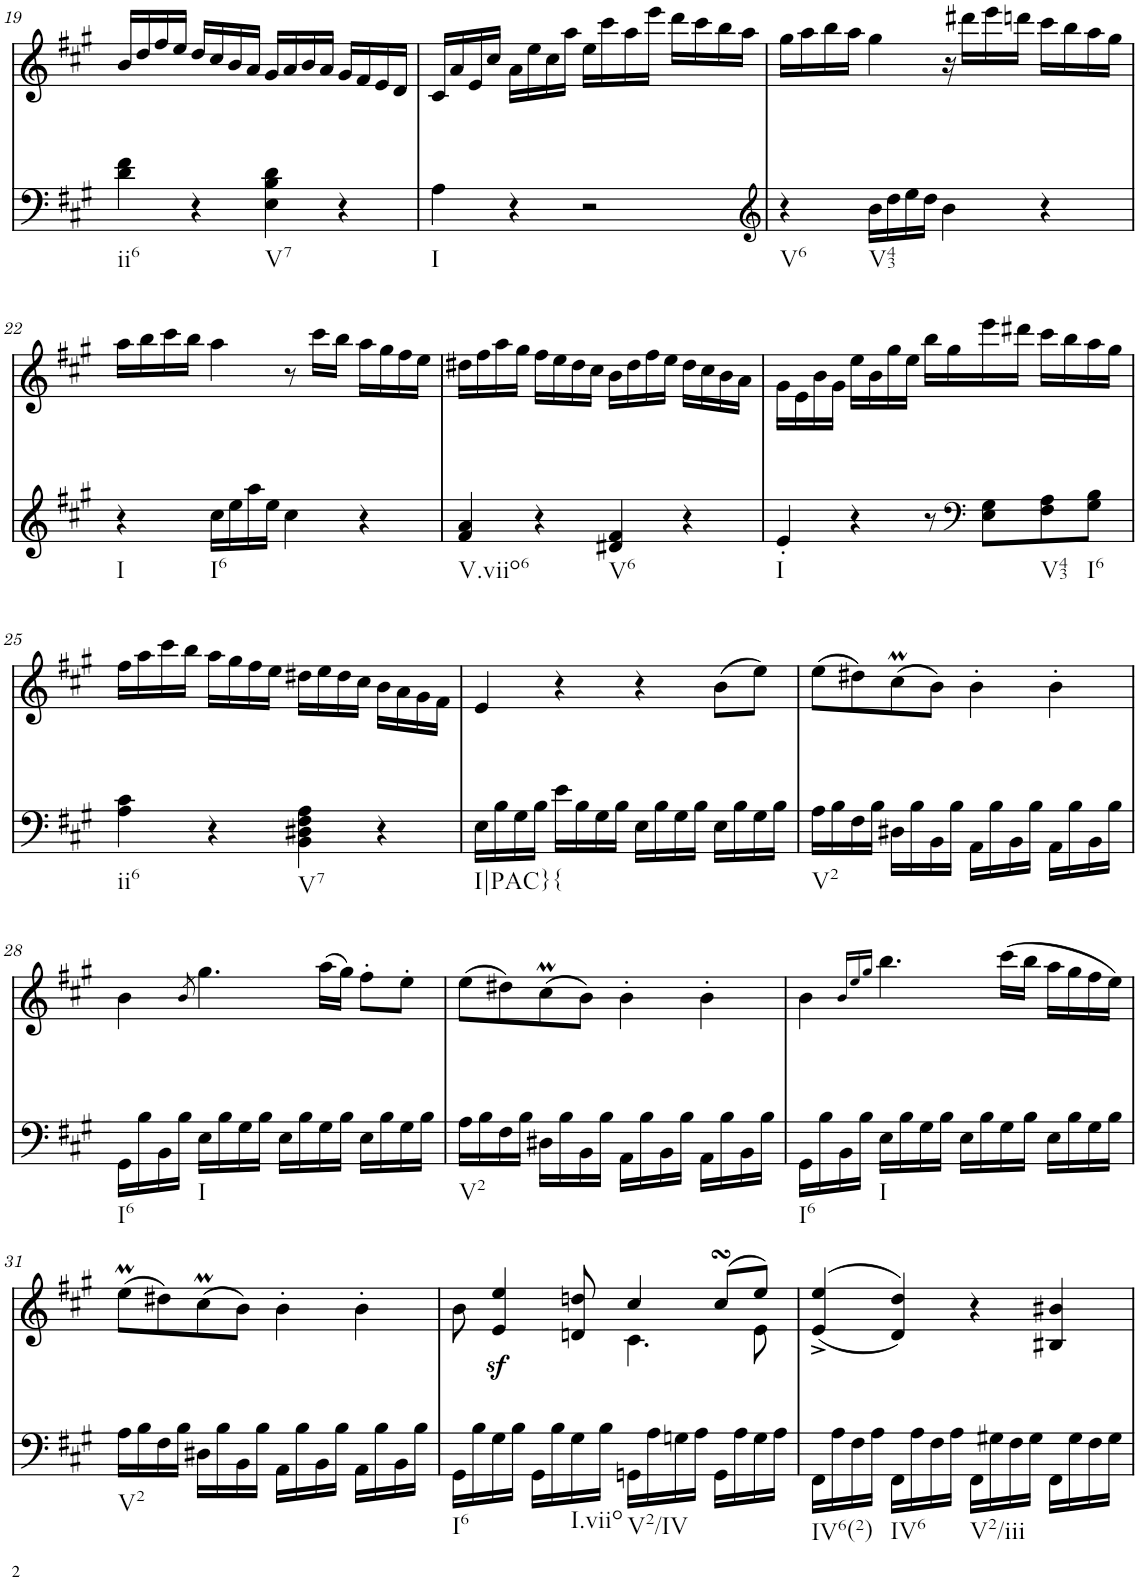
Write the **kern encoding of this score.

**kern	**kern	**dynam
*part2	*part1	*part1
*staff2	*staff1	*staff1
*I"piano	*I"piano	*
*I'Pno	*I'Pno	*
!!LO:PB:g=z
*clefF4	*clefG2	*
*k[f#c#g#]	*k[f#c#g#]	*
*A:	*A:	*
*M4/4	*M4/4	*
=19	=19	=19
!LO:TX:b:t=ii6	!	!
4d\ 4f#\	16b/LL	.
.	16dd/	.
.	16ff#/	.
.	16ee/JJ	.
4r	16dd/LL	.
.	16cc#/	.
.	16b/	.
.	16a/JJ	.
!LO:TX:b:t=V7	!	!
4E\ 4B\ 4d\	16g#/LL	.
.	16a/	.
.	16b/	.
.	16a/JJ	.
4r	16g#/LL	.
.	16f#/	.
.	16e/	.
.	16d/JJ	.
=20	=20	=20
!LO:TX:b:t=I	!	!
4A\	16c#/LL	.
.	16a/	.
.	16e/	.
.	16cc#/JJ	.
4r	16a\LL	.
.	16ee\	.
.	16cc#\	.
.	16aa\JJ	.
2r	16ee\LL	.
.	16ccc#\	.
.	16aa\	.
.	16eee\JJ	.
.	16ddd\LL	.
.	16ccc#\	.
.	16bb\	.
.	16aa\JJ	.
=21	=21	=21
*clefG2	*	*
!LO:TX:b:t=V6	!	!
4r	16gg#\LL	.
.	16aa\	.
.	16bb\	.
.	16aa\JJ	.
!LO:TX:b:t=V43	!	!
16b\LL	4gg#\	.
16dd\	.	.
16ee\	.	.
16dd\JJ	.	.
4b\	16r	.
.	16ddd#X\LL	.
.	16eee\	.
.	16dddn\JJ	.
4r	16ccc#\LL	.
.	16bb\	.
.	16aa\	.
.	16gg#\JJ	.
!!LO:LB:g=z
=22	=22	=22
!LO:TX:b:t=I	!	!
4r	16aa\LL	.
.	16bb\	.
.	16ccc#\	.
.	16bb\JJ	.
!LO:TX:b:t=I6	!	!
16cc#\LL	4aa\	.
16ee\	.	.
16aa\	.	.
16ee\JJ	.	.
4cc#\	8r	.
.	16ccc#\LL	.
.	16bb\JJ	.
4r	16aa\LL	.
.	16gg#\	.
.	16ff#\	.
.	16ee\JJ	.
=23	=23	=23
!LO:TX:b:t=V.viio6	!	!
4f#/ 4a/	16dd#X\LL	.
.	16ff#\	.
.	16aa\	.
.	16gg#\JJ	.
4r	16ff#\LL	.
.	16ee\	.
.	16dd#\	.
.	16cc#\JJ	.
!LO:TX:b:t=V6	!	!
4d#X/ 4f#/	16b\LL	.
.	16dd#\	.
.	16ff#\	.
.	16ee\JJ	.
4r	16dd#\LL	.
.	16cc#\	.
.	16b\	.
.	16a\JJ	.
=24	=24	=24
!LO:TX:b:t=I	!	!
4e'/	16g#\LL	.
.	16e\	.
.	16b\	.
.	16g#\JJ	.
4r	16ee\LL	.
.	16b\	.
.	16gg#\	.
.	16ee\JJ	.
8r	16bb\LL	.
.	16gg#\	.
*clefF4	*	*
8E\ 8G#\L	16eee\	.
.	16ddd#X\JJ	.
!LO:TX:b:t=V43	!	!
8F#\ 8A\	16ccc#\LL	.
.	16bb\	.
!LO:TX:b:t=I6	!	!
8G#\ 8B\J	16aa\	.
.	16gg#\JJ	.
!!LO:LB:g=z
=25	=25	=25
!LO:TX:b:t=ii6	!	!
4A\ 4c#\	16ff#\LL	.
.	16aa\	.
.	16ccc#\	.
.	16bb\JJ	.
4r	16aa\LL	.
.	16gg#\	.
.	16ff#\	.
.	16ee\JJ	.
!LO:TX:b:t=V7	!	!
4BB\ 4D#X\ 4F#\ 4A\	16dd#X\LL	.
.	16ee\	.
.	16dd#\	.
.	16cc#\JJ	.
4r	16b\LL	.
.	16a\	.
.	16g#\	.
.	16f#\JJ	.
=26	=26	=26
!LO:TX:b:t=I|PAC}{	!	!
16E\LL	4e/	.
16B\	.	.
16G#\	.	.
16B\JJ	.	.
16e\LL	4r	.
16B\	.	.
16G#\	.	.
16B\JJ	.	.
16E\LL	4r	.
16B\	.	.
16G#\	.	.
16B\JJ	.	.
16E\LL	(8b\L	.
16B\	.	.
16G#\	8ee\J)	.
16B\JJ	.	.
=27	=27	=27
!LO:TX:b:t=V2	!	!
16A\LL	(8ee\L	.
16B\	.	.
16F#\	8dd#X\)	.
16B\JJ	.	.
16D#X\LL	(8cc#m\	.
16B\	.	.
16BB\	8b\J)	.
16B\JJ	.	.
16AA\LL	4b'\	.
16B\	.	.
16BB\	.	.
16B\JJ	.	.
16AA\LL	4b'\	.
16B\	.	.
16BB\	.	.
16B\JJ	.	.
!!LO:LB:g=z
=28	=28	=28
!LO:TX:b:t=I6	!	!
16GG#\LL	4b\	.
16B\	.	.
16BB\	.	.
16B\JJ	.	.
.	8qb/	.
!LO:TX:b:t=I	!	!
16E\LL	4.gg#\	.
16B\	.	.
16G#\	.	.
16B\JJ	.	.
16E\LL	.	.
16B\	.	.
16G#\	(16aa\LL	.
16B\JJ	16gg#\JJ)	.
16E\LL	8ff#'\L	.
16B\	.	.
16G#\	8ee'\J	.
16B\JJ	.	.
=29	=29	=29
!LO:TX:b:t=V2	!	!
16A\LL	(8ee\L	.
16B\	.	.
16F#\	8dd#X\)	.
16B\JJ	.	.
16D#X\LL	(8cc#m\	.
16B\	.	.
16BB\	8b\J)	.
16B\JJ	.	.
16AA\LL	4b'\	.
16B\	.	.
16BB\	.	.
16B\JJ	.	.
16AA\LL	4b'\	.
16B\	.	.
16BB\	.	.
16B\JJ	.	.
=30	=30	=30
!LO:TX:b:t=I6	!	!
16GG#\LL	4b\	.
16B\	.	.
16BB\	.	.
16B\JJ	.	.
.	16qb/LL	.
.	16qee/	.
.	16qgg#/JJ	.
!LO:TX:b:t=I	!	!
16E\LL	4.bb\	.
16B\	.	.
16G#\	.	.
16B\JJ	.	.
16E\LL	.	.
16B\	.	.
16G#\	(16ccc#\LL	.
16B\JJ	16bb\JJ	.
16E\LL	16aa\LL	.
16B\	16gg#\	.
16G#\	16ff#\	.
16B\JJ	16ee\JJ)	.
!!LO:LB:g=z
=31	=31	=31
!LO:TX:b:t=V2	!	!
16A\LL	(8eeM\L	.
16B\	.	.
16F#\	8dd#X\)	.
16B\JJ	.	.
16D#X\LL	(8cc#m\	.
16B\	.	.
16BB\	8b\J)	.
16B\JJ	.	.
16AA\LL	4b'\	.
16B\	.	.
16BB\	.	.
16B\JJ	.	.
16AA\LL	4b'\	.
16B\	.	.
16BB\	.	.
16B\JJ	.	.
=32	=32	=32
*	*^	*
!LO:TX:b:t=I6	!	!	!
16GG#\LL	8b\	2ryy	.
16B\	.	.	.
!	!	!	!LO:DY:b
16G#\	4e/ 4ee/	.	sf
16B\JJ	.	.	.
16GG#\LL	.	.	.
16B\	.	.	.
!LO:TX:b:t=I.viio	!	!	!
16G#\	8dn/ 8ddn/	.	.
16B\JJ	.	.	.
!LO:TX:b:t=V2/IV	!	!	!
16GGn\LL	4cc#/	4.c#\	.
16A\	.	.	.
16Gn\	.	.	.
16A\JJ	.	.	.
16GG\LL	(8cc#sSsS/L	.	.
16A\	.	.	.
16G\	8ee/J)	8e\	.
16A\JJ	.	.	.
*	*v	*v	*
=33	=33	=33
!LO:TX:b:t=IV6(2)	!	!
16FF#\LL	(>(4e/^ 4ee/^	.
16A\	.	.
16F#\	.	.
16A\JJ	.	.
!LO:TX:b:t=IV6	!	!
16FF#\LL	4d/ 4dd/))	.
16A\	.	.
16F#\	.	.
16A\JJ	.	.
!LO:TX:b:t=V2/iii	!	!
16FF#\LL	4r	.
16G#X\	.	.
16F#\	.	.
16G#\JJ	.	.
16FF#\LL	4B#X/ 4b#X/	.
16G#\	.	.
16F#\	.	.
16G#\JJ	.	.
=	=	=
*-	*-	*-
